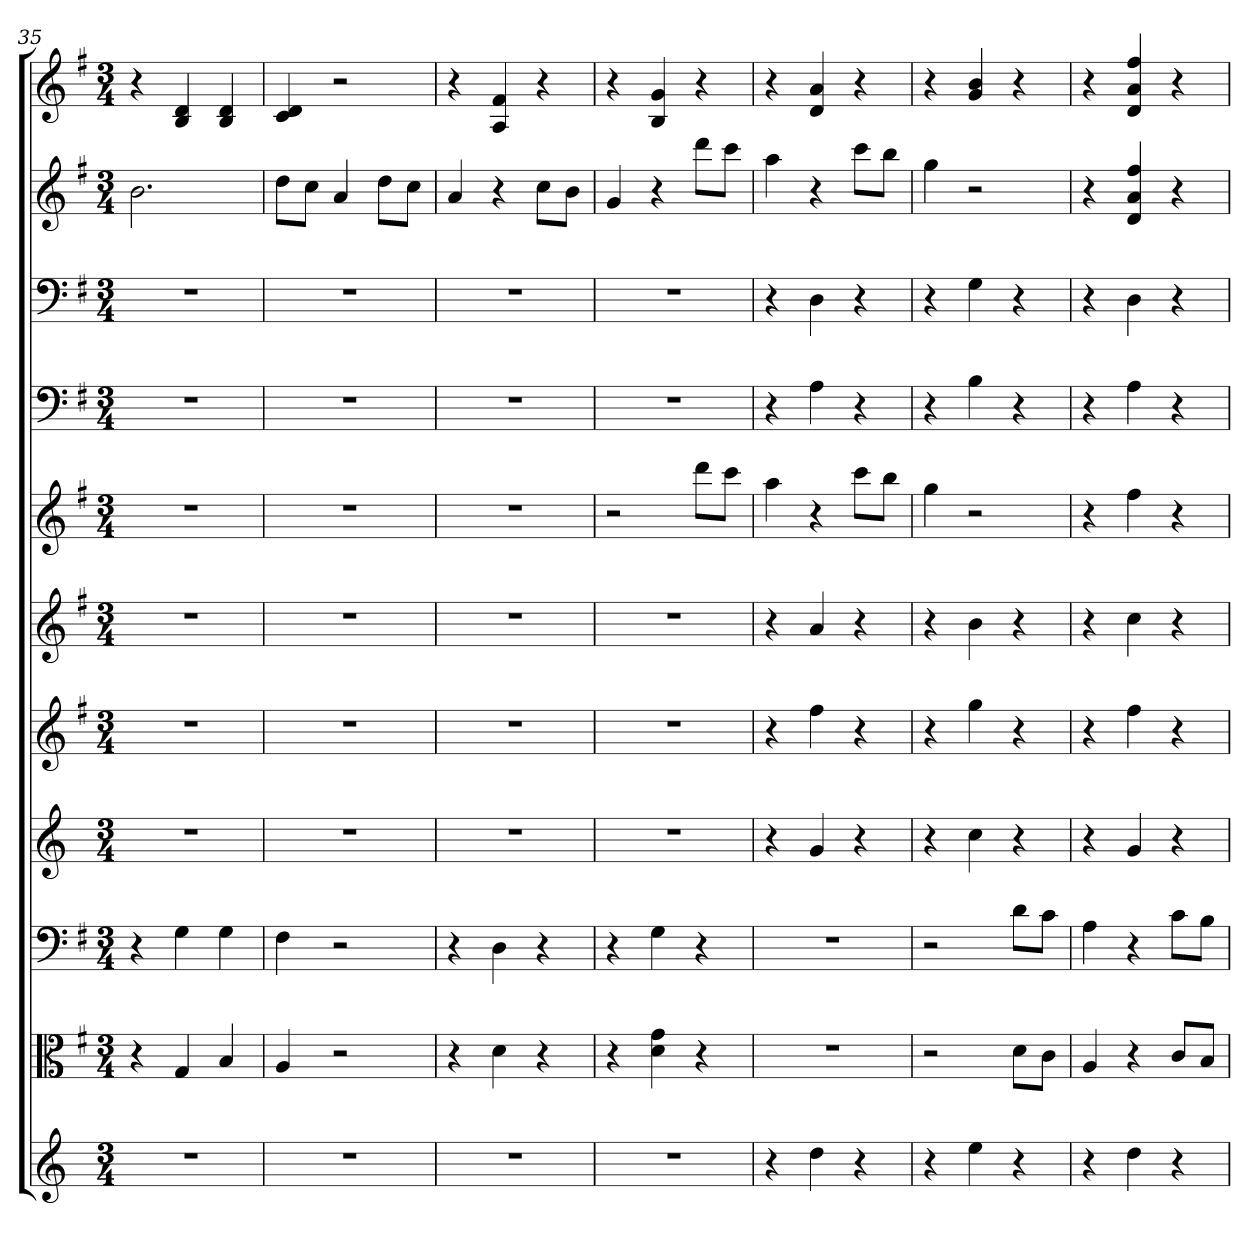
**kern	**kern	**kern	**kern	**kern	**kern	**kern	**kern	**kern	**kern	**kern
*part11	*part10	*part9	*part8	*part7	*part6	*part5	*part4	*part3	*part2	*part1
*staff11	*staff10	*staff9	*staff8	*staff7	*staff6	*staff5	*staff4	*staff3	*staff2	*staff1
*	*clefC3	*clefF4	*	*	*	*	*clefF4	*clefF4	*	*
*k[]	*k[f#]	*k[f#]	*k[]	*k[f#]	*k[f#]	*k[f#]	*k[f#]	*k[f#]	*k[f#]	*k[f#]
*M3/4	*M3/4	*M3/4	*M3/4	*M3/4	*M3/4	*M3/4	*M3/4	*M3/4	*M3/4	*M3/4
=35	=35	=35	=35	=35	=35	=35	=35	=35	=35	=35
2.r	4r	4r	2.r	2.r	2.r	2.r	2.r	2.r	2.b	4r
.	4G	4G	.	.	.	.	.	.	.	4B 4d
.	4B	4G	.	.	.	.	.	.	.	4B 4d
=36	=36	=36	=36	=36	=36	=36	=36	=36	=36	=36
2.r	4A	4F#	2.r	2.r	2.r	2.r	2.r	2.r	8ddL	4c 4d
.	.	.	.	.	.	.	.	.	8ccJ	.
.	2r	2r	.	.	.	.	.	.	4a	2r
.	.	.	.	.	.	.	.	.	8ddL	.
.	.	.	.	.	.	.	.	.	8ccJ	.
=37	=37	=37	=37	=37	=37	=37	=37	=37	=37	=37
2.r	4r	4r	2.r	2.r	2.r	2.r	2.r	2.r	4a	4r
.	4d	4D	.	.	.	.	.	.	4r	4A 4f#
.	4r	4r	.	.	.	.	.	.	8ccL	4r
.	.	.	.	.	.	.	.	.	8bJ	.
=38	=38	=38	=38	=38	=38	=38	=38	=38	=38	=38
2.r	4r	4r	2.r	2.r	2.r	2r	2.r	2.r	4g	4r
.	4d 4g	4G	.	.	.	.	.	.	4r	4B 4g
.	4r	4r	.	.	.	8dddL	.	.	8dddL	4r
.	.	.	.	.	.	8cccJ	.	.	8cccJ	.
=39	=39	=39	=39	=39	=39	=39	=39	=39	=39	=39
4r	2.r	2.r	4r	4r	4r	4aa	4r	4r	4aa	4r
4dd	.	.	4g	4ff#	4a	4r	4A	4D	4r	4d 4a
4r	.	.	4r	4r	4r	8cccL	4r	4r	8cccL	4r
.	.	.	.	.	.	8bbJ	.	.	8bbJ	.
=40	=40	=40	=40	=40	=40	=40	=40	=40	=40	=40
4r	2r	2r	4r	4r	4r	4gg	4r	4r	4gg	4r
4ee	.	.	4cc	4gg	4b	2r	4B	4G	2r	4g 4b
4r	8d\L	8d\L	4r	4r	4r	.	4r	4r	.	4r
.	8c\J	8c\J	.	.	.	.	.	.	.	.
=41	=41	=41	=41	=41	=41	=41	=41	=41	=41	=41
4r	4A	4A	4r	4r	4r	4r	4r	4r	4r	4r
4dd	4r	4r	4g	4ff#	4cc	4ff#	4A	4D	4d 4a 4ff#	4d 4a 4ff#
4r	8c/L	8c\L	4r	4r	4r	4r	4r	4r	4r	4r
.	8B/J	8B\J	.	.	.	.	.	.	.	.
=	=	=	=	=	=	=	=	=	=	=
*-	*-	*-	*-	*-	*-	*-	*-	*-	*-	*-
